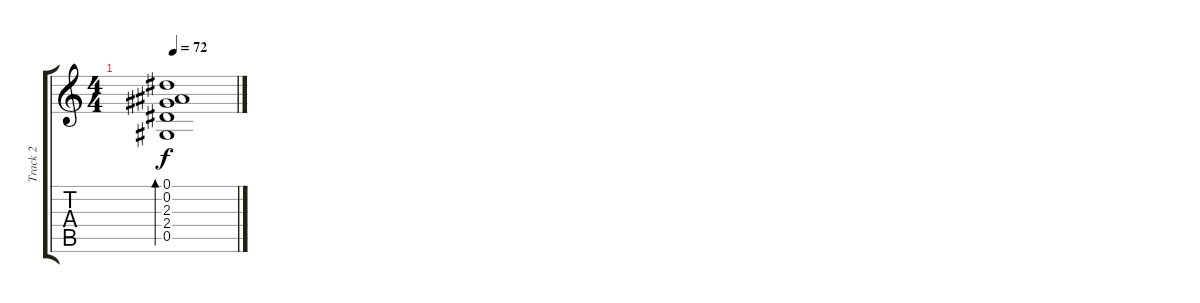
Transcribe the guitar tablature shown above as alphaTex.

\track ("Track 2" "Track 2") {instrument acousticguitarsteel}
\staff {score tabs}
\tuning (Eb4 Bb3 Gb3 Db3 Ab2 Eb2) {hide}
\ts (4 4)
\tempo 72
\clef g2
\ks c
(0.1 0.2 2.3 2.4 0.5).1{bd 120 dy f}
